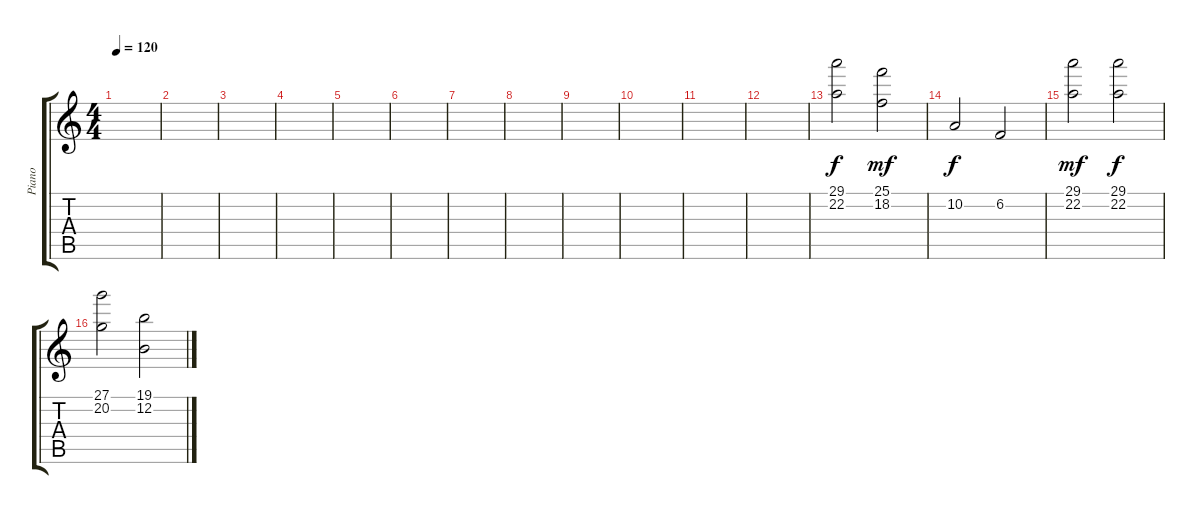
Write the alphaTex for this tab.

\track ("Piano" "Piano") {instrument brightacousticpiano}
\staff {score tabs}
\tuning (E4 B3 G3 D3 A2 E2) {hide}
\ts (4 4)
\tempo 120
\clef g2
\ks c
|
|
|
|
|
|
|
|
|
|
|
|
(29.1 22.2).2{dy f} (25.1 18.2).2{dy mf} |
10.2.2{dy f} 6.2.2 |
(29.1 22.2).2{dy mf} (29.1 22.2).2{dy f} |
(27.1 20.2).2 (19.1 12.2).2
